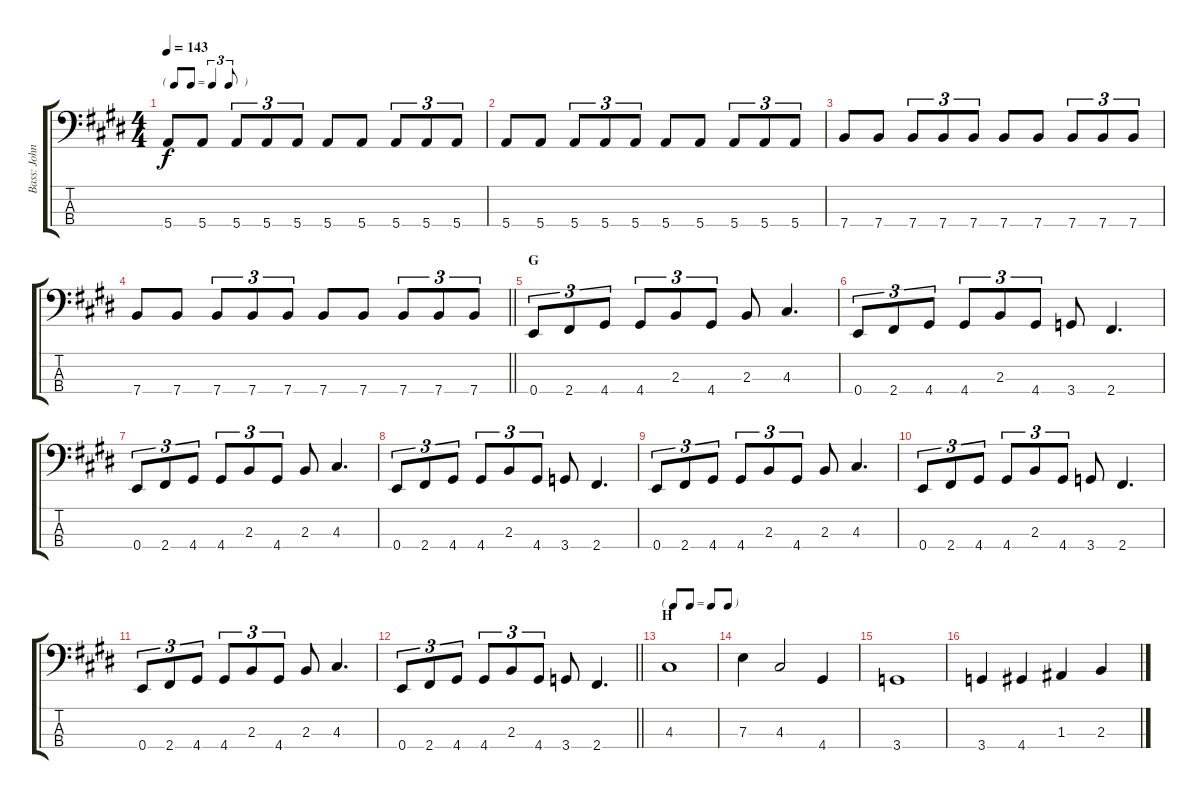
\track ("Bass: John" "Bass: John") {instrument electricbasspick}
\staff {score tabs}
\tuning (G2 D2 A1 E1) {hide}
\ts (4 4)
\tf triplet8th
\tempo 143
\clef f4
\ks e
5.4.8{dy f} 5.4.8 5.4.8{tu (3 2)} 5.4.8{tu (3 2)} 5.4.8{tu (3 2)} 5.4.8 5.4.8 5.4.8{tu (3 2)} 5.4.8{tu (3 2)} 5.4.8{tu (3 2)} |
5.4.8 5.4.8 5.4.8{tu (3 2)} 5.4.8{tu (3 2)} 5.4.8{tu (3 2)} 5.4.8 5.4.8 5.4.8{tu (3 2)} 5.4.8{tu (3 2)} 5.4.8{tu (3 2)} |
7.4.8 7.4.8 7.4.8{tu (3 2)} 7.4.8{tu (3 2)} 7.4.8{tu (3 2)} 7.4.8 7.4.8 7.4.8{tu (3 2)} 7.4.8{tu (3 2)} 7.4.8{tu (3 2)} |
\barLineRight lightlight
7.4.8 7.4.8 7.4.8{tu (3 2)} 7.4.8{tu (3 2)} 7.4.8{tu (3 2)} 7.4.8 7.4.8 7.4.8{tu (3 2)} 7.4.8{tu (3 2)} 7.4.8{tu (3 2)} |
\section ("" "G")
0.4.8{tu (3 2)} 2.4.8{tu (3 2)} 4.4.8{tu (3 2)} 4.4.8{tu (3 2)} 2.3.8{tu (3 2)} 4.4.8{tu (3 2)} 2.3.8 4.3.4{d} |
0.4.8{tu (3 2)} 2.4.8{tu (3 2)} 4.4.8{tu (3 2)} 4.4.8{tu (3 2)} 2.3.8{tu (3 2)} 4.4.8{tu (3 2)} 3.4.8 2.4.4{d} |
0.4.8{tu (3 2)} 2.4.8{tu (3 2)} 4.4.8{tu (3 2)} 4.4.8{tu (3 2)} 2.3.8{tu (3 2)} 4.4.8{tu (3 2)} 2.3.8 4.3.4{d} |
0.4.8{tu (3 2)} 2.4.8{tu (3 2)} 4.4.8{tu (3 2)} 4.4.8{tu (3 2)} 2.3.8{tu (3 2)} 4.4.8{tu (3 2)} 3.4.8 2.4.4{d} |
0.4.8{tu (3 2)} 2.4.8{tu (3 2)} 4.4.8{tu (3 2)} 4.4.8{tu (3 2)} 2.3.8{tu (3 2)} 4.4.8{tu (3 2)} 2.3.8 4.3.4{d} |
0.4.8{tu (3 2)} 2.4.8{tu (3 2)} 4.4.8{tu (3 2)} 4.4.8{tu (3 2)} 2.3.8{tu (3 2)} 4.4.8{tu (3 2)} 3.4.8 2.4.4{d} |
0.4.8{tu (3 2)} 2.4.8{tu (3 2)} 4.4.8{tu (3 2)} 4.4.8{tu (3 2)} 2.3.8{tu (3 2)} 4.4.8{tu (3 2)} 2.3.8 4.3.4{d} |
\barLineRight lightlight
0.4.8{tu (3 2)} 2.4.8{tu (3 2)} 4.4.8{tu (3 2)} 4.4.8{tu (3 2)} 2.3.8{tu (3 2)} 4.4.8{tu (3 2)} 3.4.8 2.4.4{d} |
\tf none
\section ("" "H")
4.3.1 |
7.3.4 4.3.2 4.4.4 |
3.4.1 |
3.4.4 4.4.4 1.3.4 2.3.4
